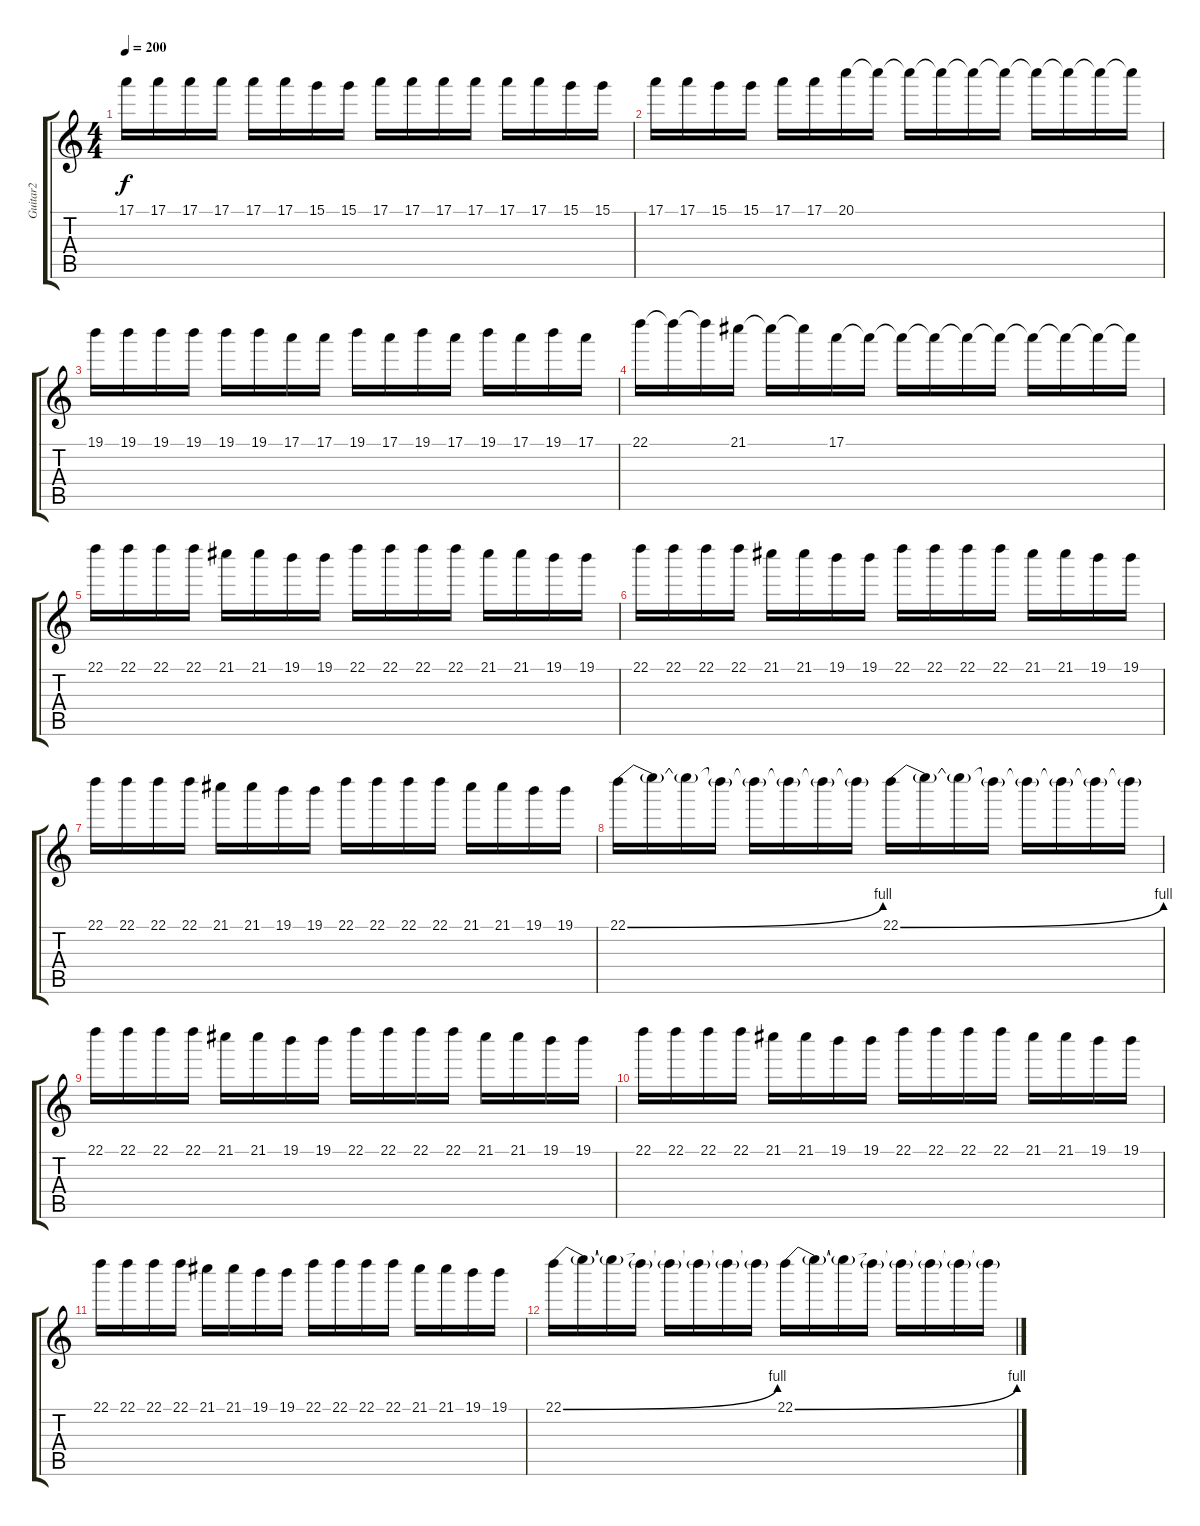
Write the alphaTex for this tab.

\track ("Guitar2" "Guitar2") {instrument acousticguitarnylon}
\staff {score tabs}
\tuning (E4 B3 G3 D3 A2 E2) {hide}
\ts (4 4)
\tempo 200
\clef g2
\ks c
17.1.16{dy f} 17.1.16 17.1.16 17.1.16 17.1.16 17.1.16 15.1.16 15.1.16 17.1.16 17.1.16 17.1.16 17.1.16 17.1.16 17.1.16 15.1.16 15.1.16 |
17.1.16 17.1.16 15.1.16 15.1.16 17.1.16 17.1.16 20.1.16 20.1{t}.16 20.1{t}.16 20.1{t}.16 20.1{t}.16 20.1{t}.16 20.1{t}.16 20.1{t}.16 20.1{t}.16 20.1{t}.16 |
19.1.16 19.1.16 19.1.16 19.1.16 19.1.16 19.1.16 17.1.16 17.1.16 19.1.16 17.1.16 19.1.16 17.1.16 19.1.16 17.1.16 19.1.16 17.1.16 |
22.1.16 22.1{t}.16 22.1{t}.16 21.1.16 21.1{t}.16 21.1{t}.16 17.1.16 17.1{t}.16 17.1{t}.16 17.1{t}.16 17.1{t}.16 17.1{t}.16 17.1{t}.16 17.1{t}.16 17.1{t}.16 17.1{t}.16 |
22.1.16 22.1.16 22.1.16 22.1.16 21.1.16 21.1.16 19.1.16 19.1.16 22.1.16 22.1.16 22.1.16 22.1.16 21.1.16 21.1.16 19.1.16 19.1.16 |
22.1.16 22.1.16 22.1.16 22.1.16 21.1.16 21.1.16 19.1.16 19.1.16 22.1.16 22.1.16 22.1.16 22.1.16 21.1.16 21.1.16 19.1.16 19.1.16 |
22.1.16 22.1.16 22.1.16 22.1.16 21.1.16 21.1.16 19.1.16 19.1.16 22.1.16 22.1.16 22.1.16 22.1.16 21.1.16 21.1.16 19.1.16 19.1.16 |
22.1{be (bend 0 0 60 4)}.16 22.1{t}.16 22.1{t}.16 22.1{t}.16 22.1{t}.16 22.1{t}.16 22.1{t}.16 22.1{t}.16 22.1{be (bend 0 0 60 4)}.16 22.1{t}.16 22.1{t}.16 22.1{t}.16 22.1{t}.16 22.1{t}.16 22.1{t}.16 22.1{t}.16 |
22.1.16 22.1.16 22.1.16 22.1.16 21.1.16 21.1.16 19.1.16 19.1.16 22.1.16 22.1.16 22.1.16 22.1.16 21.1.16 21.1.16 19.1.16 19.1.16 |
22.1.16 22.1.16 22.1.16 22.1.16 21.1.16 21.1.16 19.1.16 19.1.16 22.1.16 22.1.16 22.1.16 22.1.16 21.1.16 21.1.16 19.1.16 19.1.16 |
22.1.16 22.1.16 22.1.16 22.1.16 21.1.16 21.1.16 19.1.16 19.1.16 22.1.16 22.1.16 22.1.16 22.1.16 21.1.16 21.1.16 19.1.16 19.1.16 |
22.1{be (bend 0 0 60 4)}.16 22.1{t}.16 22.1{t}.16 22.1{t}.16 22.1{t}.16 22.1{t}.16 22.1{t}.16 22.1{t}.16 22.1{be (bend 0 0 60 4)}.16 22.1{t}.16 22.1{t}.16 22.1{t}.16 22.1{t}.16 22.1{t}.16 22.1{t}.16 22.1{t}.16
